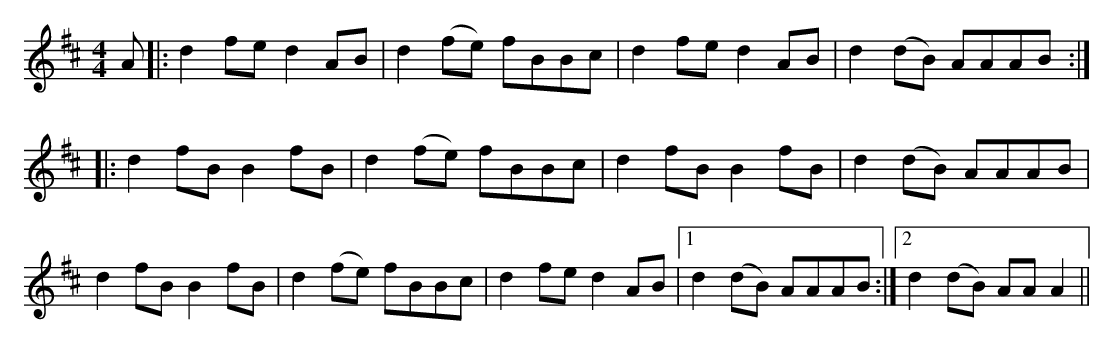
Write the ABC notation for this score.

X:1
M:4/4
K:D
A|:d2 fe d2 AB|d2 (fe) fBBc|d2 fe d2 AB|d2 (dB) AAAB:|
|:d2 fB B2 fB|d2 (fe) fBBc|d2 fB B2 fB|d2 (dB) AAAB|
d2 fB B2 fB|d2 (fe) fBBc|d2 fe d2 AB|1 d2 (dB) AAAB:|2 d2 (dB) AA A2||
